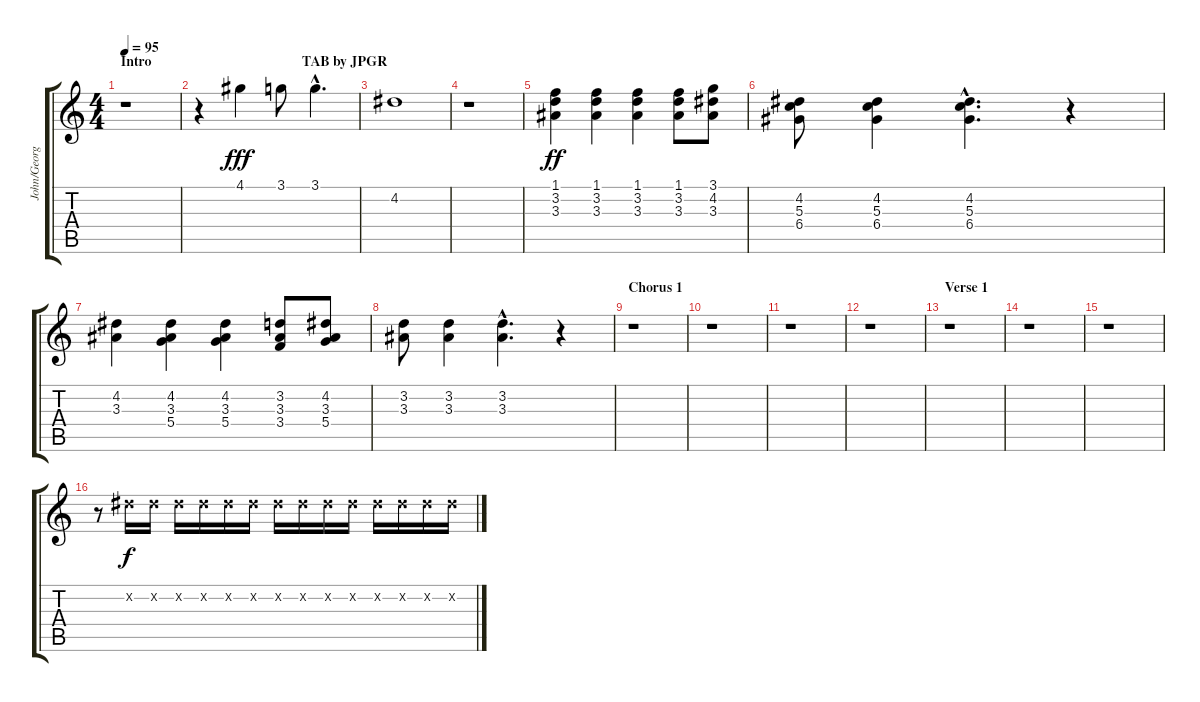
\track ("John/George" "John/Georg") {instrument acousticguitarsteel}
\staff {score tabs}
\tuning (E4 B3 G3 D3 A2 E2) {hide}
\ts (4 4)
\section ("" "Intro                                           TAB by JPGR")
\tempo 95
\clef g2
\ks c
r.1{dy fff instrument acousticguitarsteel} |
r.4 4.1.4{instrument choiraahs} 3.1.8 3.1{hac}.4{d} |
4.2.1 |
r.1 |
(1.1 3.2 3.3).4{dy ff volume 16} (1.1 3.2 3.3).4 (1.1 3.2 3.3).4 (1.1 3.2 3.3).8 (3.1 4.2 3.3).8 |
(4.2 5.3 6.4).8 (4.2 5.3 6.4).4 (4.2{hac} 5.3{hac} 6.4{hac}).4{d} r.4 |
(4.2 3.3).4 (4.2 3.3 5.4).4 (4.2 3.3 5.4).4 (3.2 3.3 3.4).8 (4.2 3.3 5.4).8 |
(3.2 3.3).8 (3.2 3.3).4 (3.2{hac} 3.3{hac}).4{d} r.4 |
\section ("" "Chorus 1")
r.1 |
r.1 |
r.1 |
r.1 |
\section ("" "Verse 1")
r.1 |
r.1 |
r.1 |
r.8 4.2{x}.16{dy f volume 13 instrument guitarfretnoise} 4.2{x}.16 4.2{x}.16 4.2{x}.16 4.2{x}.16 4.2{x}.16 4.2{x}.16 4.2{x}.16 4.2{x}.16 4.2{x}.16 4.2{x}.16 4.2{x}.16 4.2{x}.16 4.2{x}.16
